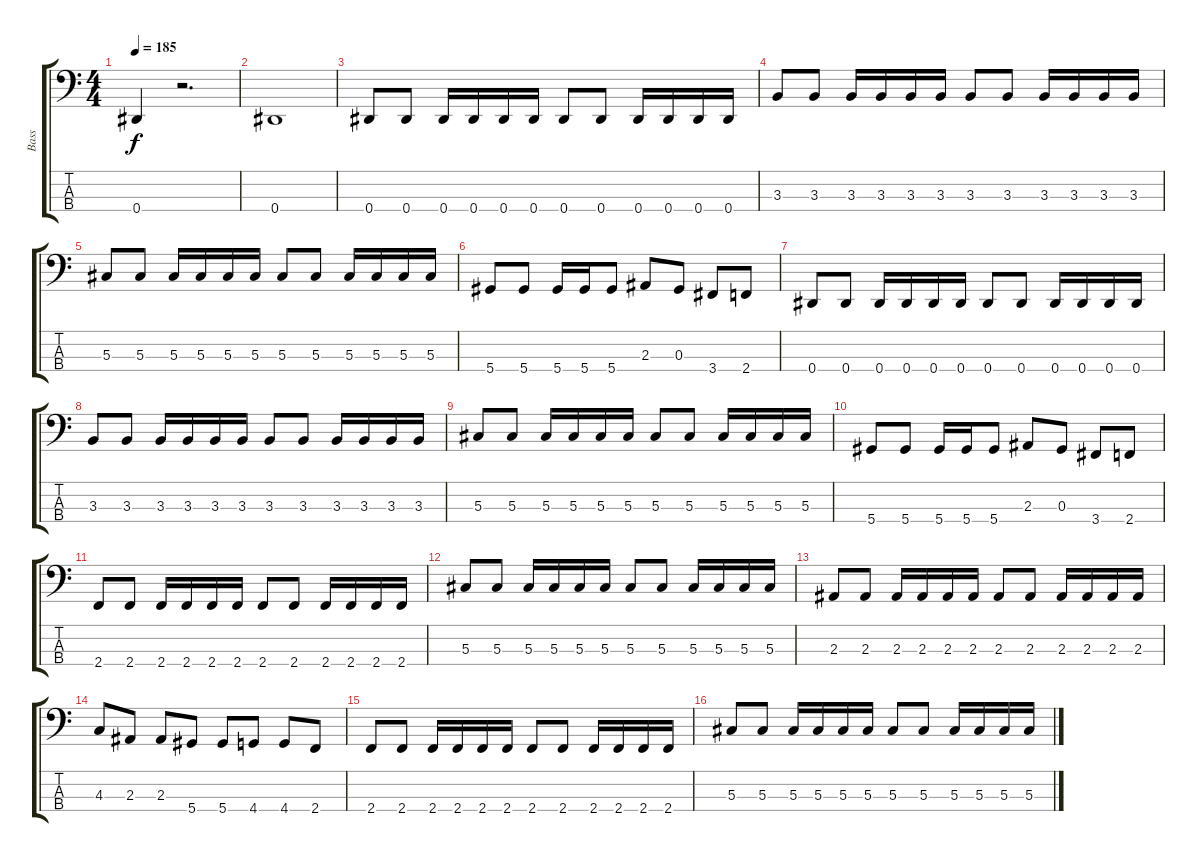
\track ("Bass" "Bass") {instrument electricbassfinger}
\staff {score tabs}
\tuning (Gb2 Db2 Ab1 Eb1) {hide}
\ts (4 4)
\tempo 185
\clef f4
\ks c
0.4.4{dy f} r.2{d} |
0.4.1 |
0.4.8 0.4.8 0.4.16 0.4.16 0.4.16 0.4.16 0.4.8 0.4.8 0.4.16 0.4.16 0.4.16 0.4.16 |
3.3.8 3.3.8 3.3.16 3.3.16 3.3.16 3.3.16 3.3.8 3.3.8 3.3.16 3.3.16 3.3.16 3.3.16 |
5.3.8 5.3.8 5.3.16 5.3.16 5.3.16 5.3.16 5.3.8 5.3.8 5.3.16 5.3.16 5.3.16 5.3.16 |
5.4.8 5.4.8 5.4.16 5.4.16 5.4.8 2.3.8 0.3.8 3.4.8 2.4.8 |
0.4.8 0.4.8 0.4.16 0.4.16 0.4.16 0.4.16 0.4.8 0.4.8 0.4.16 0.4.16 0.4.16 0.4.16 |
3.3.8 3.3.8 3.3.16 3.3.16 3.3.16 3.3.16 3.3.8 3.3.8 3.3.16 3.3.16 3.3.16 3.3.16 |
5.3.8 5.3.8 5.3.16 5.3.16 5.3.16 5.3.16 5.3.8 5.3.8 5.3.16 5.3.16 5.3.16 5.3.16 |
5.4.8 5.4.8 5.4.16 5.4.16 5.4.8 2.3.8 0.3.8 3.4.8 2.4.8 |
2.4.8 2.4.8 2.4.16 2.4.16 2.4.16 2.4.16 2.4.8 2.4.8 2.4.16 2.4.16 2.4.16 2.4.16 |
5.3.8 5.3.8 5.3.16 5.3.16 5.3.16 5.3.16 5.3.8 5.3.8 5.3.16 5.3.16 5.3.16 5.3.16 |
2.3.8 2.3.8 2.3.16 2.3.16 2.3.16 2.3.16 2.3.8 2.3.8 2.3.16 2.3.16 2.3.16 2.3.16 |
4.3.8 2.3.8 2.3.8 5.4.8 5.4.8 4.4.8 4.4.8 2.4.8 |
2.4.8 2.4.8 2.4.16 2.4.16 2.4.16 2.4.16 2.4.8 2.4.8 2.4.16 2.4.16 2.4.16 2.4.16 |
5.3.8 5.3.8 5.3.16 5.3.16 5.3.16 5.3.16 5.3.8 5.3.8 5.3.16 5.3.16 5.3.16 5.3.16
